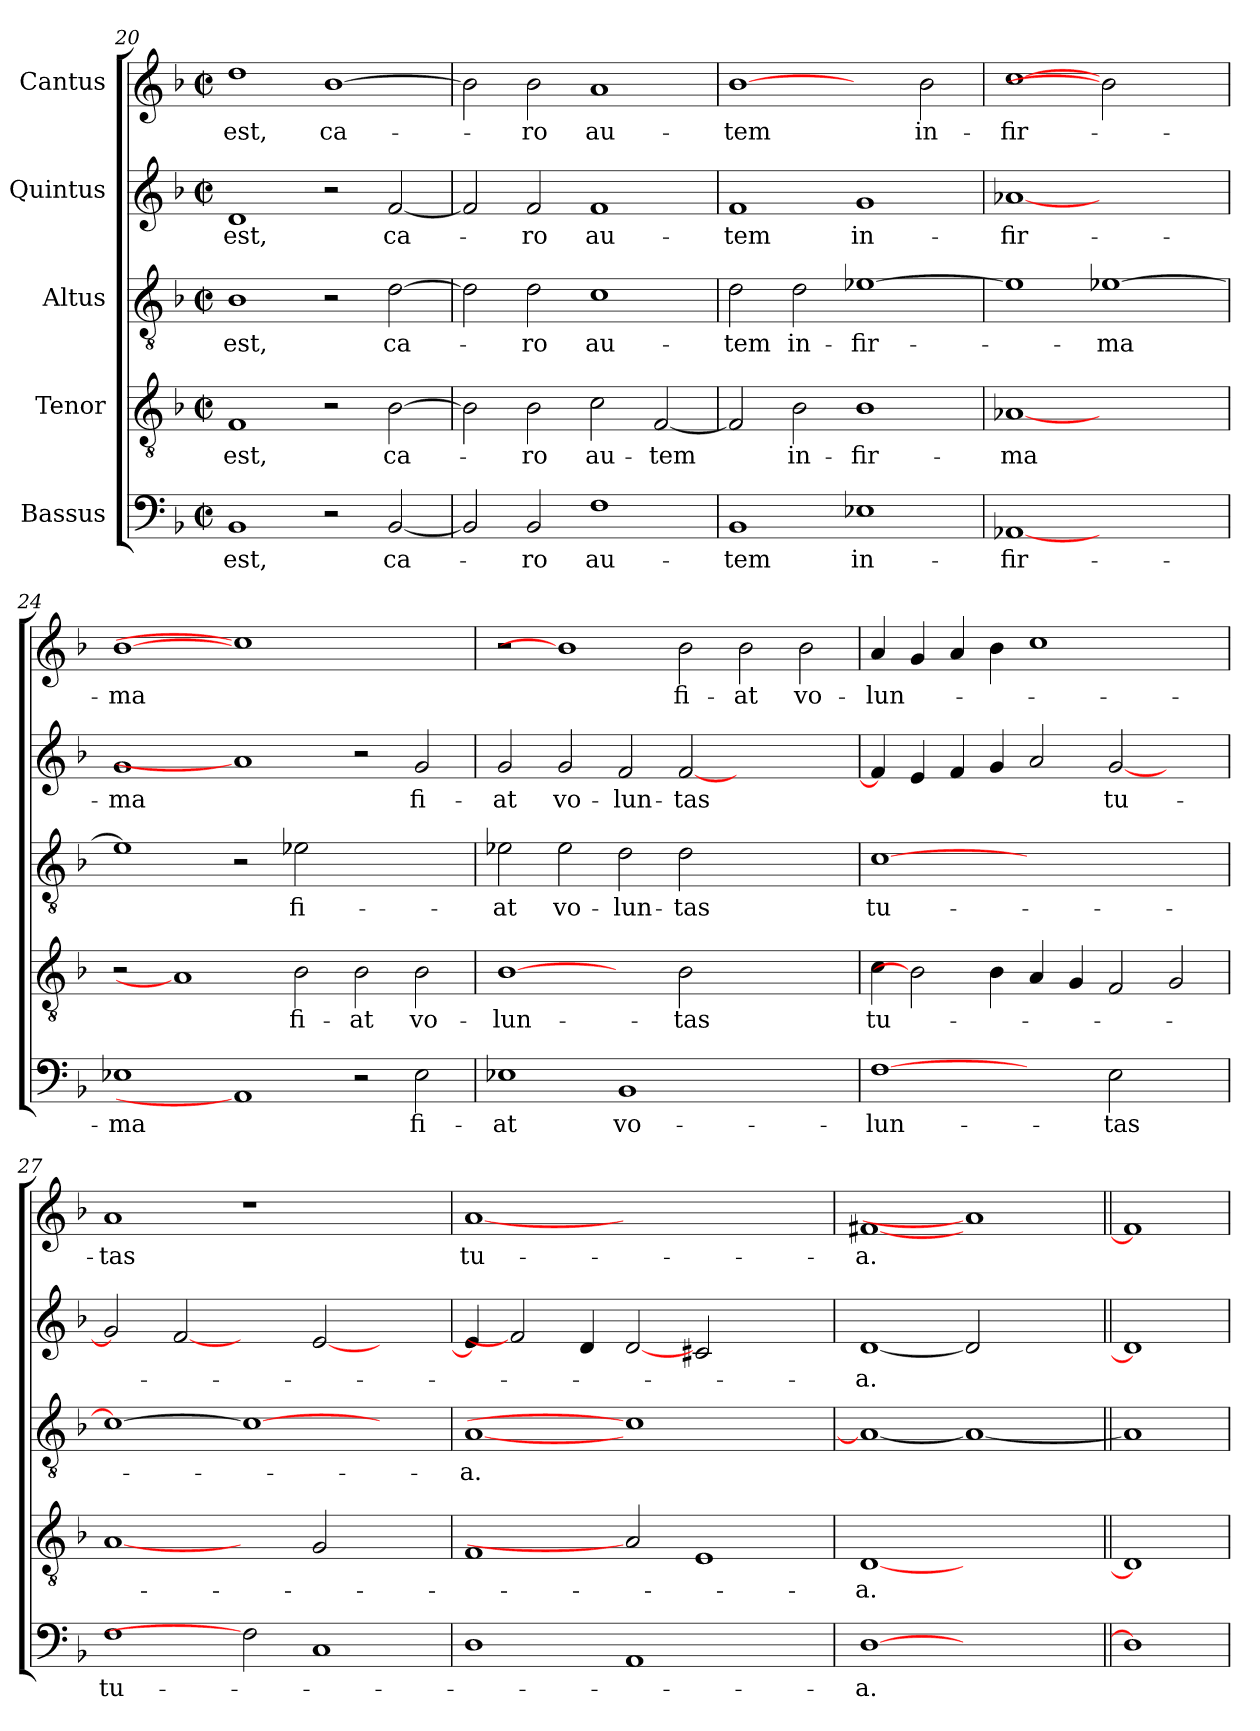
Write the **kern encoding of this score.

**kern	**text	**kern	**text	**kern	**text	**kern	**text	**kern	**text
*part5	*part5	*part4	*part4	*part3	*part3	*part2	*part2	*part1	*part1
*staff5	*staff5	*staff4	*staff4	*staff3	*staff3	*staff2	*staff2	*staff1	*staff1
*I"Bassus	*	*I"Tenor	*	*I"Altus	*	*I"Quintus	*	*I"Cantus	*
*clefF4	*	*clefGv2	*	*clefGv2	*	*clefG2	*	*clefG2	*
*k[b-]	*	*k[b-]	*	*k[b-]	*	*k[b-]	*	*k[b-]	*
*F:	*	*F:	*	*F:	*	*F:	*	*F:	*
*M2/2	*	*M2/2	*	*M2/2	*	*M2/2	*	*M2/2	*
*met(c|)	*	*met(c|)	*	*met(c|)	*	*met(c|)	*	*met(c|)	*
=20	=20	=20	=20	=20	=20	=20	=20	=20	=20
!	!LO:LY:b	!	!LO:LY:b	!	!LO:LY:b	!	!LO:LY:b	!	!LO:LY:b
1BB-	est,	1F	est,	1B-	est,	1d	est,	1dd	est,
!	!	!	!	!	!	!	!	!	!LO:LY:b
2r	.	2r	.	2r	.	2r	.	[1b-	ca-
!	!LO:LY:b	!	!LO:LY:b	!	!LO:LY:b	!	!LO:LY:b	!	!
[2BB-/	ca-	[2B-\	ca-	[2d\	ca-	[2f/	ca-	.	.
=21	=21	=21	=21	=21	=21	=21	=21	=21	=21
2BB-/]	.	2B-\]	.	2d\]	.	2f/]	.	2b-\]	.
!	!LO:LY:b	!	!LO:LY:b	!	!LO:LY:b	!	!LO:LY:b	!	!LO:LY:b
2BB-/	-ro	2B-\	-ro	2d\	-ro	2f/	-ro	2b-\	-ro
!	!LO:LY:b	!	!LO:LY:b	!	!LO:LY:b	!	!LO:LY:b	!	!LO:LY:b
1F	au-	2c\	au-	1c	au-	1f	au-	1a	au-
!	!	!	!LO:LY:b	!	!	!	!	!	!
.	.	[2F/	-tem	.	.	.	.	.	.
=22	=22	=22	=22	=22	=22	=22	=22	=22	=22
!	!LO:LY:b	!	!	!	!LO:LY:b	!	!LO:LY:b	!	!LO:LY:b
1BB-	-tem	2F/]	.	2d\	-tem	1f	-tem	[1b-	-tem
!	!	!	!LO:LY:b	!	!LO:LY:b	!	!	!	!
.	.	2B-\	in-	2d\	in-	.	.	.	.
!	!LO:LY:b	!	!LO:LY:b	!	!LO:LY:b	!	!LO:LY:b	!	!
1E-X	in-	1B-	-fir-	[1e-X	-fir-	1g	in-	2ryy	.
!	!	!	!	!	!	!	!	!	!LO:LY:b
.	.	.	.	.	.	.	.	2b-\	in-
=23	=23	=23	=23	=23	=23	=23	=23	=23	=23
!	!LO:LY:b	!	!LO:LY:b	!	!	!	!LO:LY:b	!	!LO:LY:b
[1AA-X	-fir-	[1A-X	-ma	1e-]	.	[1a-X	-fir-	[1cc	-fir-
!	!	!	!	!	!LO:LY:b	!	!	!	!
1ryy	.	1ryy	.	[1e-X	-ma	1ryy	.	2b-]	.
.	.	.	.	.	.	.	.	2ryy	.
!!LO:LB:g=z
=24	=24	=24	=24	=24	=24	=24	=24	=24	=24
!	!LO:LY:b	!	!	!	!	!	!LO:LY:b	!	!LO:LY:b
1E-X	-ma	2r	.	1e-]	.	1g	-ma	[1b-	-ma
.	.	1A-]	.	.	.	.	.	.	.
1AA-]	.	.	.	2r	.	1a-]	.	1cc]	.
!	!	!	!LO:LY:b	!	!LO:LY:b	!	!	!	!
.	.	2B-\	fi-	2e-X\	fi-	.	.	.	.
!	!	!	!LO:LY:b	!	!	!	!	!	!
2r	.	2B-\	-at	1ryy	.	2r	.	1ryy	.
!	!LO:LY:b	!	!LO:LY:b	!	!	!	!LO:LY:b	!	!
2E-\	fi-	2B-\	vo-	.	.	2g/	fi-	.	.
=25	=25	=25	=25	=25	=25	=25	=25	=25	=25
!	!LO:LY:b	!	!LO:LY:b	!	!LO:LY:b	!	!LO:LY:b	!	!
1E-X	-at	[1B-	-lun-	2e-X\	-at	2g/	-at	2r	.
!	!	!	!	!	!LO:LY:b	!	!LO:LY:b	!	!
.	.	.	.	2e-\	vo-	2g/	vo-	1b-]	.
!	!LO:LY:b	!	!	!	!LO:LY:b	!	!LO:LY:b	!	!
1BB-	vo-	2ryy	.	2d\	-lun-	2f/	-lun-	.	.
!	!	!	!LO:LY:b	!	!LO:LY:b	!	!LO:LY:b	!	!LO:LY:b
.	.	2B-\	-tas	2d\	-tas	[2f/	-tas	2b-\	fi-
!	!	!	!	!	!	!	!	!	!LO:LY:b
1ryy	.	1ryy	.	1ryy	.	1ryy	.	2b-\	-at
!	!	!	!	!	!	!	!	!	!LO:LY:b
.	.	.	.	.	.	.	.	2b-\	vo-
=26	=26	=26	=26	=26	=26	=26	=26	=26	=26
!	!LO:LY:b	!	!LO:LY:b	!	!LO:LY:b	!	!	!	!LO:LY:b
[1F	-lun-	4c\	tu-	[1c	tu-	4f/]	.	4a/	-lun-
.	.	2B-]	.	.	.	4e/	.	4g/	.
.	.	.	.	.	.	4f/	.	4a/	.
.	.	4B-\	.	.	.	4g/	.	4b-\	.
2ryy	.	4A/	.	1.ryy	.	2a/	.	1cc	.
.	.	4G/	.	.	.	.	.	.	.
!	!LO:LY:b	!	!	!	!	!	!LO:LY:b	!	!
2E\	-tas	2F/	.	.	.	[2g/	tu-	.	.
2ryy	.	2G/	.	.	.	2ryy	.	2ryy	.
=27	=27	=27	=27	=27	=27	=27	=27	=27	=27
!	!LO:LY:b	!	!	!	!	!	!	!	!LO:LY:b
1F	tu-	[1A	.	1c_	.	2g/]	.	1a	-tas
.	.	.	.	.	.	[2f	.	.	.
2F]	.	2ryy	.	1c_	.	2ryy	.	1r	.
1C	.	2G/	.	.	.	[2e/	.	.	.
.	.	2ryy	.	2ryy	.	2ryy	.	2ryy	.
=28	=28	=28	=28	=28	=28	=28	=28	=28	=28
!	!	!	!	!	!LO:LY:b	!	!	!	!LO:LY:b
1D	.	1F	.	[1A	-a.	4e/]	.	[1a	tu-
.	.	.	.	.	.	2f]	.	.	.
.	.	.	.	.	.	4d/	.	.	.
1AA	.	2A]	.	1c]	.	[2d	.	1.ryy	.
.	.	1E	.	.	.	2c#X/	.	.	.
2ryy	.	.	.	2ryy	.	2ryy	.	.	.
=29	=29	=29	=29	=29	=29	=29	=29	=29	=29
!	!LO:LY:b	!	!LO:LY:b	!	!	!	!LO:LY:b	!	!LO:LY:b
[1D	-a.	[1D	-a.	1A_	.	[1d	-a.	[1f#X	-a.
1ryy	.	1ryy	.	1A_	.	2d]	.	1a]	.
.	.	.	.	.	.	2ryy	.	.	.
=30||	=30||	=30||	=30||	=30||	=30||	=30||	=30||	=30||	=30||
1D]	.	1D]	.	1A]	.	1d]	.	1f#]	.
=	=	=	=	=	=	=	=	=	=
*-	*-	*-	*-	*-	*-	*-	*-	*-	*-
